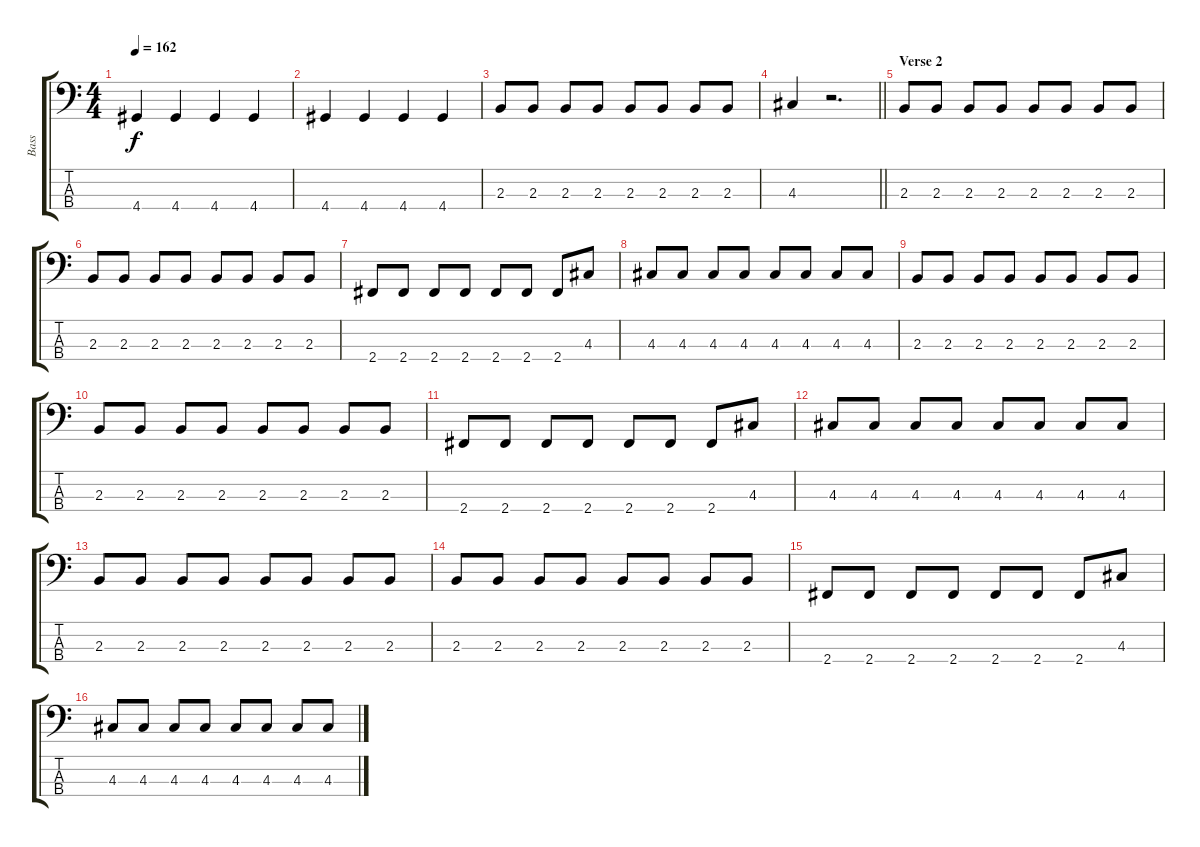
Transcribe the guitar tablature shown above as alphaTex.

\track ("Bass" "Bass") {instrument electricbassfinger}
\staff {score tabs}
\tuning (G2 D2 A1 E1) {hide}
\ts (4 4)
\tempo 162
\clef f4
\ks c
4.4.4{dy f} 4.4.4 4.4.4 4.4.4 |
4.4.4 4.4.4 4.4.4 4.4.4 |
2.3.8 2.3.8 2.3.8 2.3.8 2.3.8 2.3.8 2.3.8 2.3.8 |
\barLineRight lightlight
4.3.4 r.2{d} |
\section ("" "Verse 2")
2.3.8 2.3.8 2.3.8 2.3.8 2.3.8 2.3.8 2.3.8 2.3.8 |
2.3.8 2.3.8 2.3.8 2.3.8 2.3.8 2.3.8 2.3.8 2.3.8 |
2.4.8 2.4.8 2.4.8 2.4.8 2.4.8 2.4.8 2.4.8 4.3.8 |
4.3.8 4.3.8 4.3.8 4.3.8 4.3.8 4.3.8 4.3.8 4.3.8 |
2.3.8 2.3.8 2.3.8 2.3.8 2.3.8 2.3.8 2.3.8 2.3.8 |
2.3.8 2.3.8 2.3.8 2.3.8 2.3.8 2.3.8 2.3.8 2.3.8 |
2.4.8 2.4.8 2.4.8 2.4.8 2.4.8 2.4.8 2.4.8 4.3.8 |
4.3.8 4.3.8 4.3.8 4.3.8 4.3.8 4.3.8 4.3.8 4.3.8 |
2.3.8 2.3.8 2.3.8 2.3.8 2.3.8 2.3.8 2.3.8 2.3.8 |
2.3.8 2.3.8 2.3.8 2.3.8 2.3.8 2.3.8 2.3.8 2.3.8 |
2.4.8 2.4.8 2.4.8 2.4.8 2.4.8 2.4.8 2.4.8 4.3.8 |
4.3.8 4.3.8 4.3.8 4.3.8 4.3.8 4.3.8 4.3.8 4.3.8
